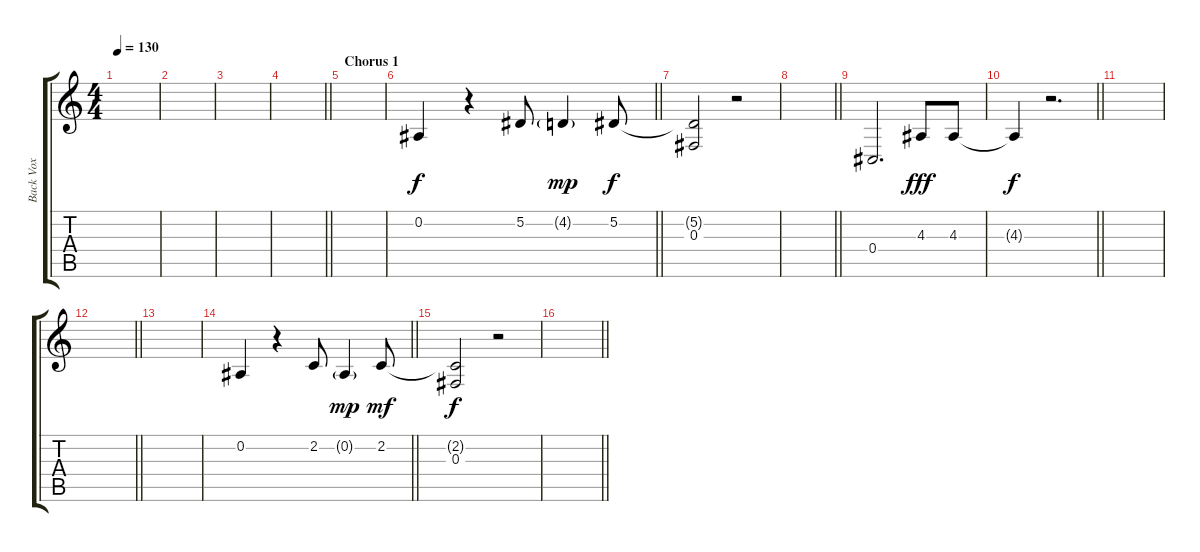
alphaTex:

\track ("Back Vox" "Back Vox") {instrument tenorsax}
\staff {score tabs}
\tuning (Eb4 Bb3 Gb3 Db3 Ab2 Eb2) {hide}
\ts (4 4)
\tempo 130
\clef g2
\ks c
|
|
|
\barLineRight lightlight
|
\section ("" "Chorus 1")
|
\barLineRight lightlight
0.2.4{dy f} r.4 5.2.8 4.2{g}.4{dy mp} 5.2.8{dy f} |
(5.2{t} 0.3).2 r.2 |
\barLineRight lightlight
|
0.4.2{d} 4.3.8{dy fff} 4.3.8 |
\barLineRight lightlight
4.3{t}.4{dy f} r.2{d} |
|
\barLineRight lightlight
|
|
\barLineRight lightlight
0.2.4 r.4 2.2.8 0.2{g}.4{dy mp} 2.2.8{dy mf} |
(2.2{t} 0.3).2{dy f} r.2 |
\barLineRight lightlight
